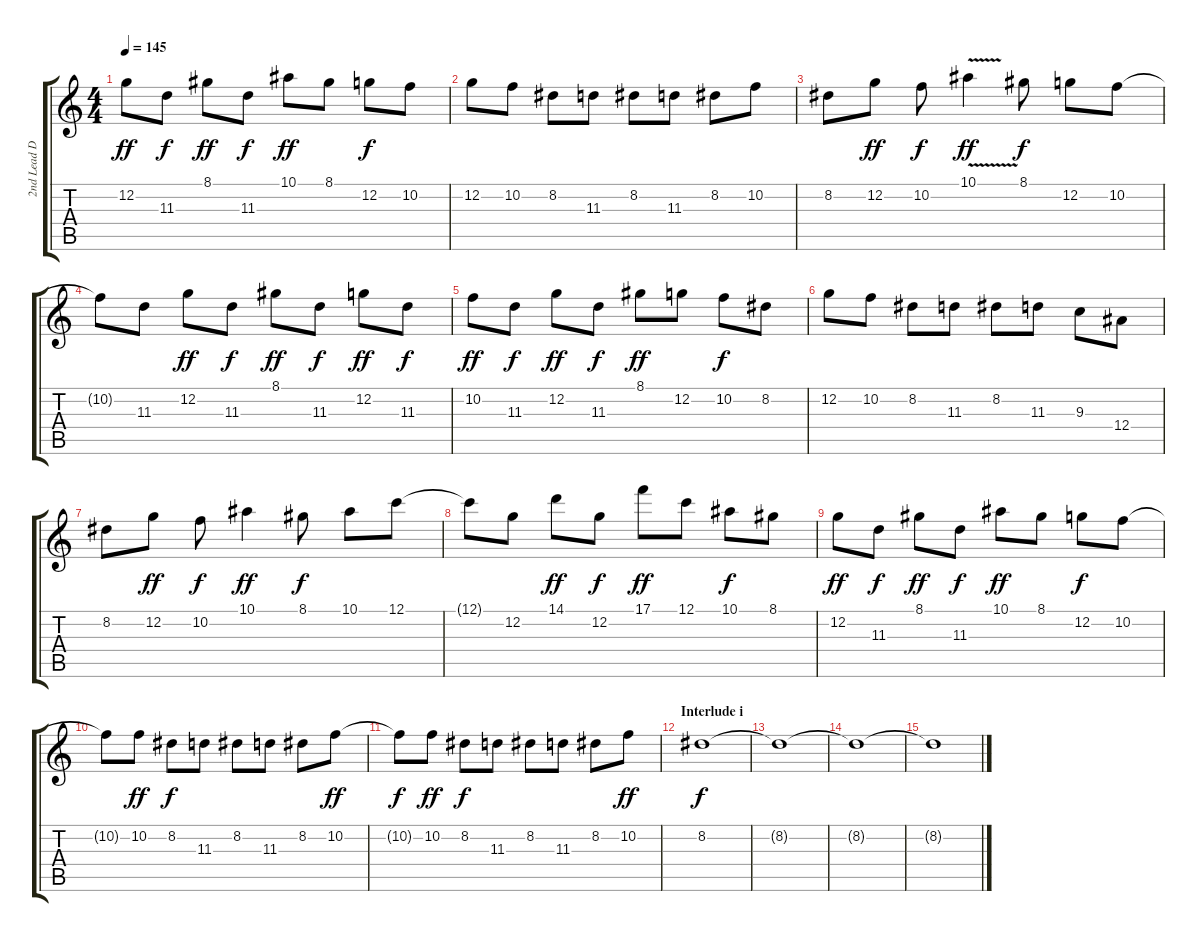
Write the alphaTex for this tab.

\track ("2nd Lead Distortion Guitar" "2nd Lead D") {instrument distortionguitar}
\staff {score tabs}
\tuning (C4 G3 Eb3 Bb2 F2 C2) {hide}
\ts (4 4)
\tempo 145
\clef g2
\ks c
12.2.8{dy ff} 11.3.8{dy f} 8.1.8{dy ff} 11.3.8{dy f} 10.1.8{dy ff} 8.1.8 12.2.8{dy f} 10.2.8 |
12.2.8 10.2.8 8.2.8 11.3.8 8.2.8 11.3.8 8.2.8 10.2.8 |
8.2.8 12.2.8{dy ff} 10.2.8{dy f} 10.1{v}.4{dy ff} 8.1.8{dy f} 12.2.8 10.2.8 |
10.2{t}.8 11.3.8 12.2.8{dy ff} 11.3.8{dy f} 8.1.8{dy ff} 11.3.8{dy f} 12.2.8{dy ff} 11.3.8{dy f} |
10.2.8{dy ff} 11.3.8{dy f} 12.2.8{dy ff} 11.3.8{dy f} 8.1.8{dy ff} 12.2.8 10.2.8{dy f} 8.2.8 |
12.2.8 10.2.8 8.2.8 11.3.8 8.2.8 11.3.8 9.3.8 12.4.8 |
8.2.8 12.2.8{dy ff} 10.2.8{dy f} 10.1.4{dy ff} 8.1.8{dy f} 10.1.8 12.1.8 |
12.1{t}.8 12.2.8 14.1.8{dy ff} 12.2.8{dy f} 17.1.8{dy ff} 12.1.8 10.1.8{dy f} 8.1.8 |
12.2.8{dy ff} 11.3.8{dy f} 8.1.8{dy ff} 11.3.8{dy f} 10.1.8{dy ff} 8.1.8 12.2.8{dy f} 10.2.8 |
10.2{t}.8 10.2.8{dy ff} 8.2.8{dy f} 11.3.8 8.2.8 11.3.8 8.2.8 10.2.8{dy ff} |
10.2{t}.8{dy f} 10.2.8{dy ff} 8.2.8{dy f} 11.3.8 8.2.8 11.3.8 8.2.8 10.2.8{dy ff} |
\section ("" "Interlude i")
8.2.1{dy f volume 0} |
8.2{t}.1 |
8.2{t}.1 |
8.2{t}.1
